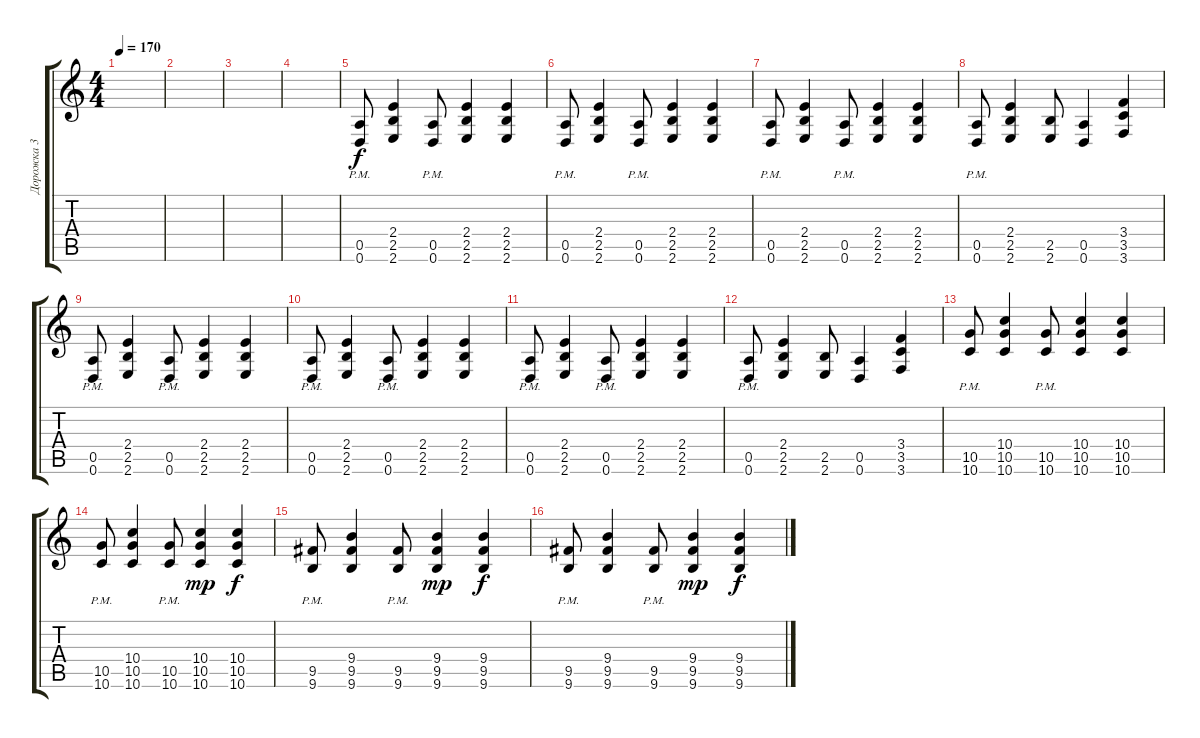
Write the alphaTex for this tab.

\track ("Дорожка 3" "Дорожка 3") {instrument overdrivenguitar}
\staff {score tabs}
\tuning (E4 B3 G3 D3 A2 D2) {hide}
\ts (4 4)
\tempo 170
\clef g2
\ks c
|
|
|
|
(0.5{pm} 0.6{pm}).8 (2.4 2.5 2.6).4 (0.5{pm} 0.6{pm}).8 (2.4 2.5 2.6).4 (2.4 2.5 2.6).4 |
(0.5{pm} 0.6{pm}).8 (2.4 2.5 2.6).4 (0.5{pm} 0.6{pm}).8 (2.4 2.5 2.6).4 (2.4 2.5 2.6).4 |
(0.5{pm} 0.6{pm}).8 (2.4 2.5 2.6).4 (0.5{pm} 0.6{pm}).8 (2.4 2.5 2.6).4 (2.4 2.5 2.6).4 |
(0.5{pm} 0.6{pm}).8 (2.4 2.5 2.6).4 (2.5 2.6).8 (0.5 0.6).4 (3.4 3.5 3.6).4 |
(0.5{pm} 0.6{pm}).8 (2.4 2.5 2.6).4 (0.5{pm} 0.6{pm}).8 (2.4 2.5 2.6).4 (2.4 2.5 2.6).4 |
(0.5{pm} 0.6{pm}).8 (2.4 2.5 2.6).4 (0.5{pm} 0.6{pm}).8 (2.4 2.5 2.6).4 (2.4 2.5 2.6).4 |
(0.5{pm} 0.6{pm}).8 (2.4 2.5 2.6).4 (0.5{pm} 0.6{pm}).8 (2.4 2.5 2.6).4 (2.4 2.5 2.6).4 |
(0.5{pm} 0.6{pm}).8 (2.4 2.5 2.6).4 (2.5 2.6).8 (0.5 0.6).4 (3.4 3.5 3.6).4 |
(10.5{pm} 10.6{pm}).8 (10.4 10.5 10.6).4 (10.5{pm} 10.6{pm}).8 (10.4 10.5 10.6).4 (10.4 10.5 10.6).4 |
(10.5{pm} 10.6{pm}).8 (10.4 10.5 10.6).4 (10.5{pm} 10.6{pm}).8 (10.4 10.5 10.6).4{dy mp} (10.4 10.5 10.6).4{dy f} |
(9.5{pm} 9.6{pm}).8 (9.4 9.5 9.6).4 (9.5{pm} 9.6{pm}).8 (9.4 9.5 9.6).4{dy mp} (9.4 9.5 9.6).4{dy f} |
(9.5{pm} 9.6{pm}).8 (9.4 9.5 9.6).4 (9.5{pm} 9.6{pm}).8 (9.4 9.5 9.6).4{dy mp} (9.4 9.5 9.6).4{dy f}
